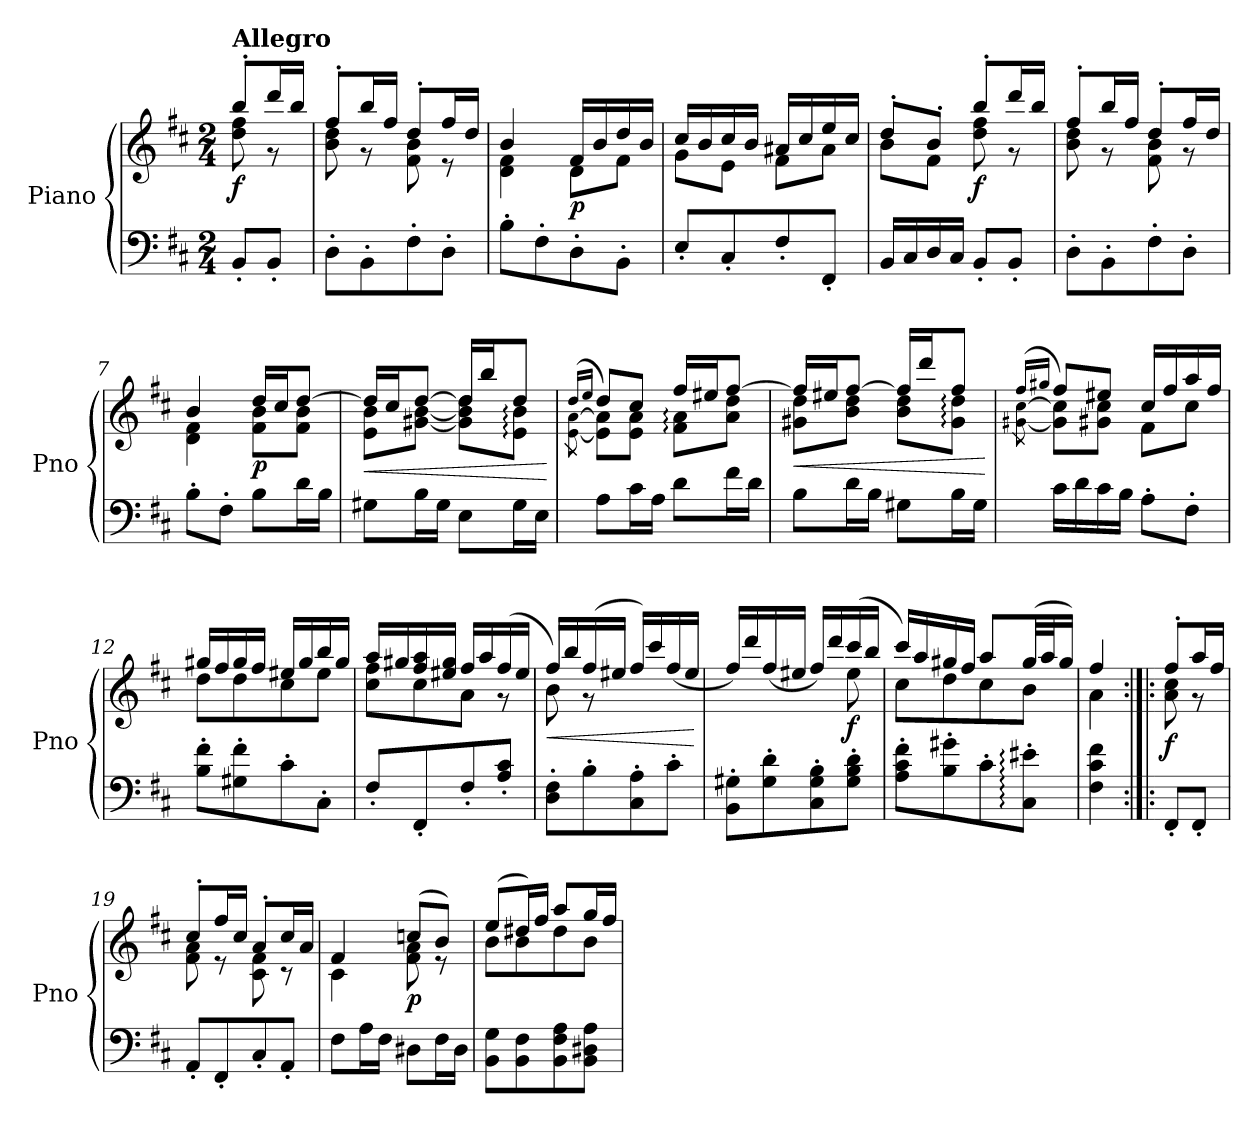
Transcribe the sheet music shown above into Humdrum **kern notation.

**kern	**kern	**dynam
*part1	*part1	*part1
*staff2	*staff1	*staff1/2
*I"Piano	*	*
*I'Pno	*	*
*clefF4	*clefG2	*
*k[f#c#]	*k[f#c#]	*
*M2/4	*M2/4	*
=1	=1	=1
*	*^	*
!	!LO:TX:a:B:t=Allegro	!	!
!	!	!	!LO:DY:b
8BB'/L	8bb'/L	8dd\ 8ff#\	f
8BB'/J	16ddd/L	8r	.
.	16bb/JJ	.	.
=2	=2	=2	=2
8D'\L	8ff#'/L	8b\ 8dd\	.
8BB'\	16bb/L	8r	.
.	16ff#/JJ	.	.
8F#'\	8dd'/L	8f#\ 8b\	.
8D'\J	16ff#/L	8r	.
.	16dd/JJ	.	.
=3	=3	=3	=3
8B'\L	4b/	4d\ 4f#\	.
8F#'\	.	.	.
!	!	!	!LO:DY:b
8D'\	16f#/LL	8d\L	p
.	16b/	.	.
8BB'\J	16dd/	8f#\J	.
.	16b/JJ	.	.
=4	=4	=4	=4
8E'/L	16cc#/LL	8g\L	.
.	16b/	.	.
8C#'/	16cc#/	8e\J	.
.	16b/JJ	.	.
8F#'/	16a#X/LL	8f#\L	.
.	16cc#/	.	.
8FF#'/J	16ee/	8a#\J	.
.	16cc#/JJ	.	.
=5	=5	=5	=5
16BB/LL	8dd'/L	8b\L	.
16C#/	.	.	.
16D/	8b'/J	8f#\J	.
16C#/JJ	.	.	.
!	!	!	!LO:DY:b
8BB'/L	8bb'/L	8dd\ 8ff#\	f
8BB'/J	16ddd/L	8r	.
.	16bb/JJ	.	.
!!LO:LB:g=z	!!
=6	=6	=6	=6
8D'\L	8ff#'/L	8b\ 8dd\	.
8BB'\	16bb/L	8r	.
.	16ff#/JJ	.	.
8F#'\	8dd'/L	8f#\ 8b\	.
8D'\J	16ff#/L	8r	.
.	16dd/JJ	.	.
=7	=7	=7	=7
8B'\L	4b/	4d\ 4f#\	.
8F#'\J	.	.	.
!	!	!	!LO:DY:b
8B\L	16dd/LL	8f#\ 8b\L	p
.	16cc#/J	.	.
16d\L	[8dd/J	8f#\ 8b\J	.
16B\JJ	.	.	.
=8	=8	=8	=8
!	!	!	!LO:HP:b
8G#X::\L	16dd/LL]	8e\ 8b\L	<
.	16cc#/J	.	.
16B\L	[8dd/J	[8g#X\ [8b\J	.
16G#\JJ	.	.	.
8E\L	16dd/LL]	8g#\] 8b\] 8dd\L	.
.	16bb/J	.	.
16G#\L	8dd/J	8e\: 8b\:J	.
16E\JJ	.	.	.
*	*v	*v	*
.	.	[
=9	=9	=9
.	(>16qdd/LL	.
*	*^	*
.	16qee/JJ	[8qe\ [8qa\	.
8A\L	8dd/L)	8e\] 8a\]L	.
16c#\L	8cc#/J	8e\ 8a\J	.
16A\JJ	.	.	.
8d\L	16ff#/LL	8f#\: 8a\:L	.
.	16ee#X/J	.	.
16f#\L	[8ff#/J	8a\ 8dd\J	.
16d\JJ	.	.	.
!!LO:LB:g=z	!!
=10	=10	=10	=10
!	!	!	!LO:HP:b
8B::\L	16ff#/LL]	8g#X\ 8dd\L	<
.	16ee#X/J	.	.
16d\L	[8ff#/J	8b\ 8dd\J	.
16B\JJ	.	.	.
8G#X\L	16ff#/LL]	8b\ 8dd\L	.
.	16ddd/J	.	.
16B\L	8ff#/J	8g#\: 8dd\:J	.
16G#\JJ	.	.	.
*	*v	*v	*
.	.	[
=11	=11	=11
.	(>16qff#/LL	.
*	*^	*
.	16qgg#X/JJ	[8qg#X\ [8qcc#\	.
16c#\LL	8ff#/L)	8g#\] 8cc#\]L	.
16d\	.	.	.
16c#\	8ee#X/J	8g#\ 8cc#\J	.
16B\JJ	.	.	.
8A'\L	16cc#/LL	8f#\L	.
.	16ff#/	.	.
8F#'\J	16aa/	8cc#\J	.
.	16ff#/JJ	.	.
=12	=12	=12	=12
8B\' 8f#\'L	16gg#X/LL	8dd\L	.
.	16ff#/	.	.
8G#X\' 8f#\'	16gg#/	8dd\	.
.	16ff#/JJ	.	.
8c#'\	16ee#X/LL	8cc#\	.
.	16gg#/	.	.
8C#'\J	16bb/	8ee#\J	.
.	16gg#/JJ	.	.
=13	=13	=13	=13
8F#'/L	16aa/LL	8cc#\ 8ff#\L	.
.	16gg#X/	.	.
8FF#'/	16ff#/ 16aa/	8cc#\	.
.	16ee#X/ 16gg#/JJ	.	.
8F#'/	16ff#/LL	8a\J	.
.	16aa/	.	.
8A/' 8c#/'J	(16ff#/	8r	.
.	16ee#/JJ	.	.
!!LO:LB:g=z	!!
=14	=14	=14	=14
!	!	!	!LO:HP:b
8D\' 8F#\'L	16ff#/LL)	8b\	<
.	16bb/	.	.
8B'\	(16ff#/	8r	.
.	16ee#X/JJ	.	.
8C#\' 8A\'	16ff#/LL)	4ryy	.
.	16ccc#/	.	.
8c#'\J	(>16ff#/	.	.
.	16ee#/JJ	.	.
*	*v	*v	*
.	.	[
=15	=15	=15
*	*^	*
8BB\' 8G#X\'L	16ff#/LL)	4.ryy	.
.	16ddd/	.	.
8G#\' 8d\'	(16ff#/	.	.
.	16ee#X/JJ	.	.
8C#\' 8G#\' 8B\'	16ff#/LL)	.	.
.	16ddd/	.	.
!	!	!	!LO:DY:b
8G#\' 8B\' 8d\'J	(16ccc#/	8ee#\	f
.	16bb/JJ	.	.
=16	=16	=16	=16
8A\' 8c#\' 8f#\'L	16ccc#/LL)	8cc#\L	.
.	16aa/	.	.
8B\' 8g#X\'	16gg#X/	8dd\	.
.	16ff#/JJ	.	.
8c#'\	8aa/L	8cc#\	.
8C#\:' 8e#X\:'J	(32gg#/LL	8b\J	.
.	32aa/J	.	.
.	16gg#/JJ)	.	.
=17	=17	=17	=17
4F#\ 4c#\ 4f#\	4ff#/	4a\	.
!!LO:LB:g=z	!!
=18:|!|:	=18:|!|:	=18:|!|:	=18:|!|:
!	!	!	!LO:DY:b
8FF#'/L	8ff#'/L	8a\ 8cc#\	f
8FF#'/J	16aa/L	8r	.
.	16ff#/JJ	.	.
=19	=19	=19	=19
8AA'/L	8cc#'/L	8f#\ 8a\	.
8FF#'/	16ff#/L	8r	.
.	16cc#/JJ	.	.
8C#'/	8a'/L	8c#\ 8f#\	.
8AA'/J	16cc#/L	8r	.
.	16a/JJ	.	.
=20	=20	=20	=20
8F#\L	4f#/	4c#\	.
16A\L	.	.	.
16F#\JJ	.	.	.
!	!	!	!LO:DY:b
8D#X\L	(8ccn/L	8f#\ 8a\	p
16F#\L	8b/J)	8r	.
16D#\JJ	.	.	.
=21	=21	=21	=21
8BB\ 8G\L	(8ee/L	8b\L	.
8BB\ 8F#\	16dd#X/L)	8b\	.
.	16ff#/JJ	.	.
8BB\ 8F#\ 8A\	8aa/L	8dd#\	.
8BB\ 8D#X\ 8A\J	16gg/L	8b\J	.
.	16ff#/JJ	.	.
*	*v	*v	*
=	=	=
*-	*-	*-
